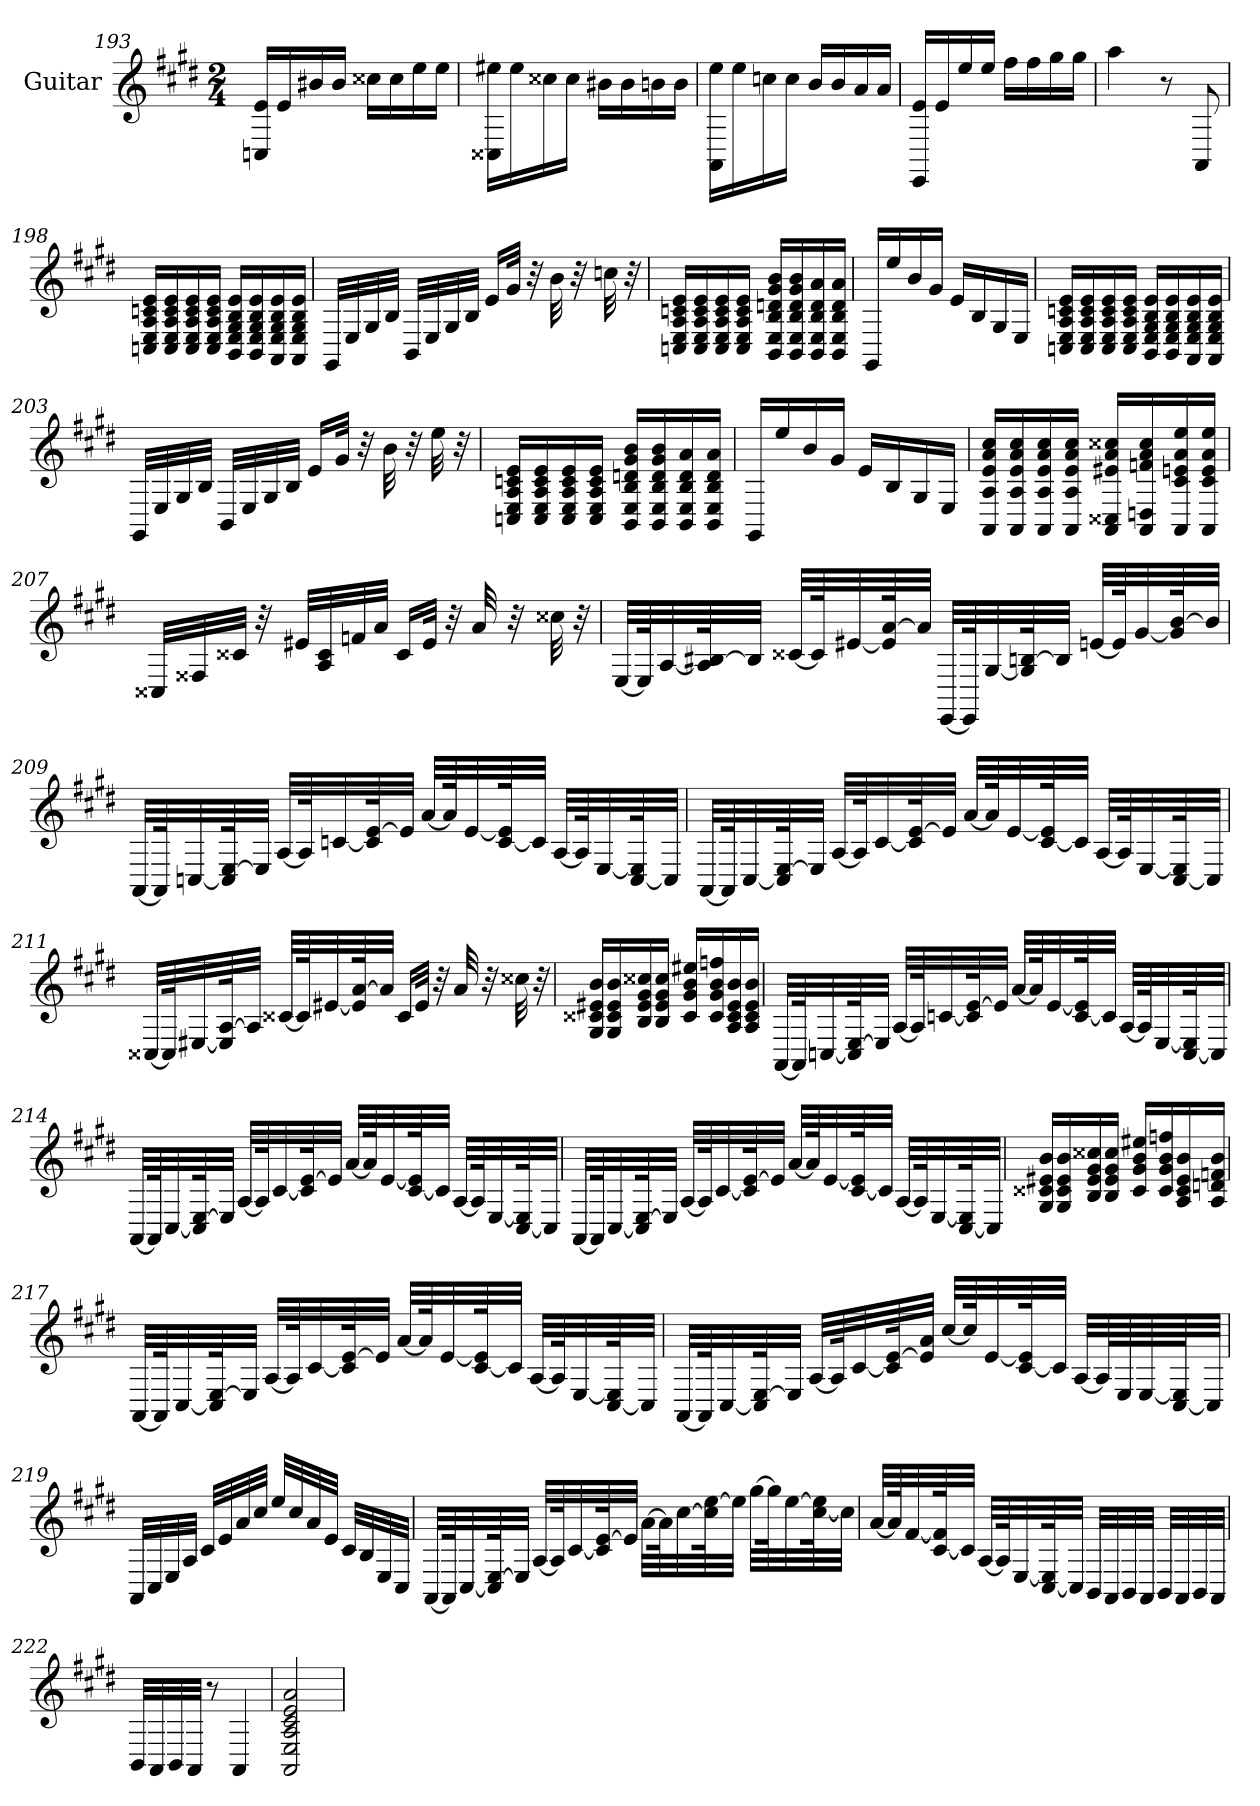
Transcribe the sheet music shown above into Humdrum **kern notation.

**kern
*part1
*staff1
*I"Guitar
*clefG2
*k[f#c#g#d#]
*E:
*M2/4
=193
16Cn/ 16e/LL
16e/
16b#X/
16b#/JJ
16cc##X\LL
16cc##\
16ee\
16ee\JJ
=194
16C##X\ 16ee#X\LL
16ee#\
16cc##X\
16cc##\JJ
16b#X\LL
16b#\
16bn\
16b\JJ
=195
16AA\ 16ee\LL
16ee\
16ccn\
16cc\JJ
16b/LL
16b/
16a/
16a/JJ
!!LO:LB:g=z
=196
16EE/ 16e/LL
16e/
16ee/
16ee/JJ
16ff#\LL
16ff#\
16gg#\
16gg#\JJ
=197
4aa\
8r
8AA/
=198
16Cn/ 16E/ 16A/ 16cn/ 16e/LL
16C/ 16E/ 16A/ 16c/ 16e/
16C/ 16E/ 16A/ 16c/ 16e/
16C/ 16E/ 16A/ 16c/ 16e/JJ
16BB/ 16E/ 16G#/ 16B/ 16e/LL
16BB/ 16E/ 16G#/ 16B/ 16e/
16AA/ 16E/ 16G#/ 16B/ 16e/
16AA/ 16E/ 16G#/ 16B/ 16e/JJ
=199
32GG#/LLL
32E/
32G#/
32B/JJJ
32BB/LLL
32E/
32G#/
32B/JJJ
16e/LL
32g#/JJk
32r
32b\
32r
32ccn\
32r
!!LO:LB:g=z
=200
16Cn/ 16E/ 16A/ 16cn/ 16e/LL
16C/ 16E/ 16A/ 16c/ 16e/
16C/ 16E/ 16A/ 16c/ 16e/
16C/ 16E/ 16A/ 16c/ 16e/JJ
16BB/ 16E/ 16B/ 16dn/ 16g#/ 16b/LL
16BB/ 16E/ 16B/ 16d/ 16g#/ 16b/
16BB/ 16E/ 16B/ 16d/ 16a/
16BB/ 16E/ 16B/ 16d/ 16a/JJ
=201
16GG#/LL
16ee/
16b/
16g#/JJ
16e/LL
16B/
16G#/
16E/JJ
=202
16Cn/ 16E/ 16A/ 16cn/ 16e/LL
16C/ 16E/ 16A/ 16c/ 16e/
16C/ 16E/ 16A/ 16c/ 16e/
16C/ 16E/ 16A/ 16c/ 16e/JJ
16BB/ 16E/ 16G#/ 16B/ 16e/LL
16BB/ 16E/ 16G#/ 16B/ 16e/
16AA/ 16E/ 16G#/ 16B/ 16e/
16AA/ 16E/ 16G#/ 16B/ 16e/JJ
=203
32GG#/LLL
32E/
32G#/
32B/JJJ
32BB/LLL
32E/
32G#/
32B/JJJ
16e/LL
32g#/JJk
32r
32b\
32r
32ee\
32r
!!LO:LB:g=z
=204
16Cn/ 16E/ 16A/ 16cn/ 16e/LL
16C/ 16E/ 16A/ 16c/ 16e/
16C/ 16E/ 16A/ 16c/ 16e/
16C/ 16E/ 16A/ 16c/ 16e/JJ
16BB/ 16E/ 16B/ 16dn/ 16g#/ 16b/LL
16BB/ 16E/ 16B/ 16d/ 16g#/ 16b/
16BB/ 16E/ 16B/ 16d/ 16a/
16BB/ 16E/ 16B/ 16d/ 16a/JJ
=205
16GG#/LL
16ee/
16b/
16g#/JJ
16e/LL
16B/
16G#/
16E/JJ
=206
16AA/ 16A/ 16e/ 16a/ 16cc#/LL
16AA/ 16A/ 16e/ 16a/ 16cc#/
16AA/ 16A/ 16e/ 16a/ 16cc#/
16AA/ 16A/ 16e/ 16a/ 16cc#/JJ
16AA/ 16C##X/ 16e#X/ 16a/ 16cc##X/LL
16AA/ 16Dn/ 16fn/ 16a/ 16cc##/
16AA/ 16c#/ 16en/ 16a/ 16ee/
16AA/ 16c#/ 16e/ 16a/ 16ee/JJ
!!LO:LB:g=z
=207
32C##X/LLL
32F##X/
32c##X/JJJ
32r
32e#X/LLL
32A/ 32c##/
32fn/
32a/JJJ
16c##/LL
32e#/JJk
32r
32a/
32r
32cc##X\
32r
=208
[32E/LLL
64E/K]
[32A/
64A/] [64B#X/K
32B#/JJJ]
[32c##X/LLL
64c##/K]
[32e#X/
64e#/] [64a/K
32a/JJJ]
[32EE/LLL
64EE/K]
[32G#/
64G#/] [64Bn/K
32B/JJJ]
[32en/LLL
64e/K]
[32g#/
64g#/] [64b/K
32b/JJJ]
!!LO:LB:g=z
=209
[32AA/LLL
64AA/K]
[32Cn/
64C/] [64E/K
32E/JJJ]
[32A/LLL
64A/K]
[32cn/
64c/] [64e/K
32e/JJJ]
[32a/LLL
64a/K]
[32e/
[64c/ 64e/]K
32c/JJJ]
[32A/LLL
64A/K]
[32E/
[64C/ 64E/]K
32C/JJJ]
=210
[32AA/LLL
64AA/K]
[32C#/
64C#/] [64E/K
32E/JJJ]
[32A/LLL
64A/K]
[32c#/
64c#/] [64e/K
32e/JJJ]
[32a/LLL
64a/K]
[32e/
[64c#/ 64e/]K
32c#/JJJ]
[32A/LLL
64A/K]
[32E/
[64C#/ 64E/]K
32C#/JJJ]
!!LO:LB:g=z
=211
[32C##X/LLL
64C##/K]
[32E#X/
64E#/] [64A/K
32A/JJJ]
[32c##X/LLL
64c##/K]
[32e#X/
64e#/] [64a/K
32a/JJJ]
16c##/LL
32e#/JJk
32r
32a/
32r
32cc##X\
32r
=212
16G#/ 16c##X/ 16e#X/ 16b/LL
16G#/ 16c##/ 16e#/ 16b/
16B/ 16e#/ 16g#/ 16cc##X/
16B/ 16e#/ 16g#/ 16cc##/JJ
16c##/ 16g#/ 16b/ 16ee#X/LL
16c##/ 16g#/ 16b/ 16ffn/
16A/ 16c##/ 16e#/ 16b/
16A/ 16c##/ 16e#/ 16b/JJ
!!LO:PB:g=z
=213
[32AA/LLL
64AA/K]
[32Cn/
64C/] [64E/K
32E/JJJ]
[32A/LLL
64A/K]
[32cn/
64c/] [64e/K
32e/JJJ]
[32a/LLL
64a/K]
[32e/
[64c/ 64e/]K
32c/JJJ]
[32A/LLL
64A/K]
[32E/
[64C/ 64E/]K
32C/JJJ]
=214
[32AA/LLL
64AA/K]
[32C#/
64C#/] [64E/K
32E/JJJ]
[32A/LLL
64A/K]
[32c#/
64c#/] [64e/K
32e/JJJ]
[32a/LLL
64a/K]
[32e/
[64c#/ 64e/]K
32c#/JJJ]
[32A/LLL
64A/K]
[32E/
[64C#/ 64E/]K
32C#/JJJ]
!!LO:LB:g=z
=215
[32AA/LLL
64AA/K]
[32C#/
64C#/] [64E/K
32E/JJJ]
[32A/LLL
64A/K]
[32c#/
64c#/] [64e/K
32e/JJJ]
[32a/LLL
64a/K]
[32e/
[64c#/ 64e/]K
32c#/JJJ]
[32A/LLL
64A/K]
[32E/
[64C#/ 64E/]K
32C#/JJJ]
=216
16G#/ 16c##X/ 16e#X/ 16b/LL
16G#/ 16c##/ 16e#/ 16b/
16B/ 16e#/ 16g#/ 16cc##X/
16B/ 16e#/ 16g#/ 16cc##/JJ
16c##/ 16g#/ 16b/ 16ee#X/LL
16c##/ 16g#/ 16b/ 16ffn/
16A/ 16c##/ 16e#/ 16b/
16A/ 16dn/ 16fn/ 16b/JJ
!!LO:LB:g=z
=217
[32AA/LLL
64AA/K]
[32C#/
64C#/] [64E/K
32E/JJJ]
[32A/LLL
64A/K]
[32c#/
64c#/] [64e/K
32e/JJJ]
[32a/LLL
64a/K]
[32e/
[64c#/ 64e/]K
32c#/JJJ]
[32A/LLL
64A/K]
[32E/
[64C#/ 64E/]K
32C#/JJJ]
=218
[32AA/LLL
64AA/K]
[32C#/
64C#/] [64E/K
32E/JJJ]
[32A/LLL
64A/K]
[32c#/
64c#/] [64e/K
32e/] 32a/JJJ
[32cc#/LLL
64cc#/K]
[32e/
[64c#/ 64e/]K
32c#/JJJ]
[32A/LLL
64A/L]
64E/
[64E/
[64C#/ 64E/]J
32C#/JJJ]
!!LO:LB:g=z
=219
32AA/LLL
32C#/
32E/
32A/JJJ
32c#/LLL
32e/
32a/
32cc#/JJJ
32ee/LLL
32cc#/
32a/
32e/JJJ
32c#/LLL
32B/
32E/
32C#/JJJ
=220
[32AA/LLL
64AA/K]
[32C#/
64C#/] [64E/K
32E/JJJ]
[32A/LLL
64A/K]
[32c#/
64c#/] [64e/K
32e/JJJ]
[32a\LLL
64a\K]
[32cc#\
64cc#\] [64ee\K
32ee\JJJ]
[32gg#\LLL
64gg#\K]
[32ee\
[64cc#\ 64ee\]K
32cc#\JJJ]
!!LO:LB:g=z
=221
[32a/LLL
64a/K]
[32f#/
[64c#/ 64f#/]K
32c#/JJJ]
[32A/LLL
64A/K]
[32E/
[64C#/ 64E/]K
32C#/JJJ]
32BB/LLL
32AA/
32BB/
32AA/JJJ
32BB/LLL
32AA/
32BB/
32AA/JJJ
=222
32BB/LLL
32AA/
32BB/
32AA/JJJ
8r
4AA/
=223
2AA/ 2E/ 2A/ 2c#/ 2e/ 2a/
=
*-
